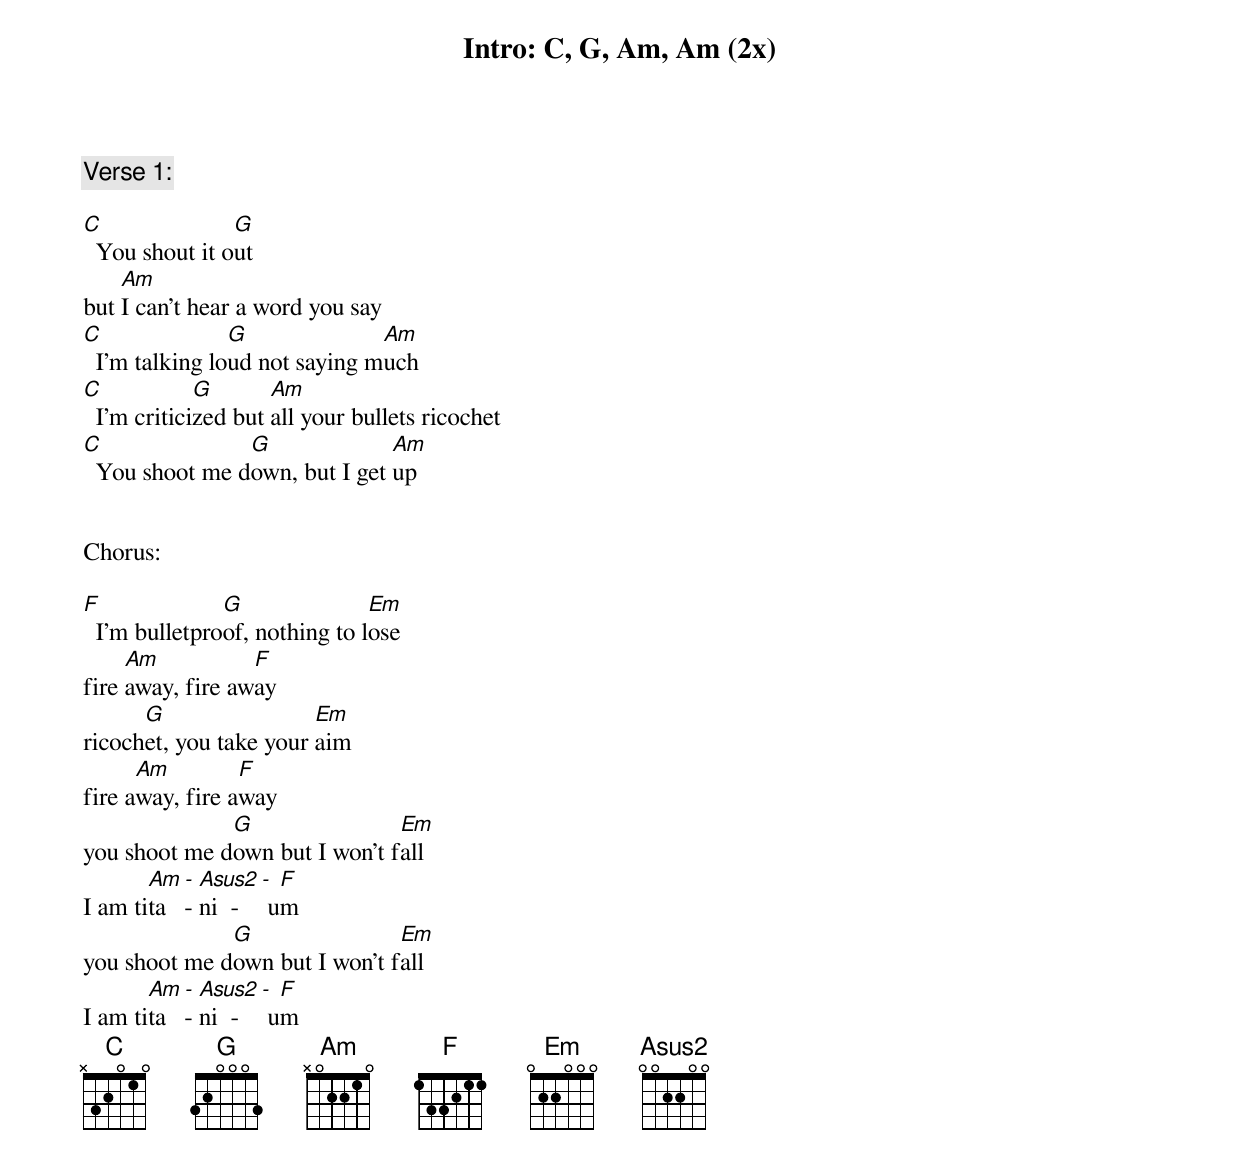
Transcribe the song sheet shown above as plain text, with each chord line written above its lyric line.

Intro: C, G, Am, Am (2x)

Verse 1:

C               G
  You shout it out
    Am
but I can't hear a word you say
C               G              Am
  I'm talking loud not saying much
C            G       Am
  I'm criticized but all your bullets ricochet
C               G              Am
  You shoot me down, but I get up


Chorus:

F              G               Em
  I'm bulletproof, nothing to lose
     Am           F
fire away, fire away
      G                 Em
ricochet, you take your aim
      Am         F
fire away, fire away
              G                Em
you shoot me down but I won't fall
       Am - Asus2 - F
I am tita - ni  -  um
              G                Em
you shoot me down but I won't fall
       Am - Asus2 - F
I am tita - ni  -  um
